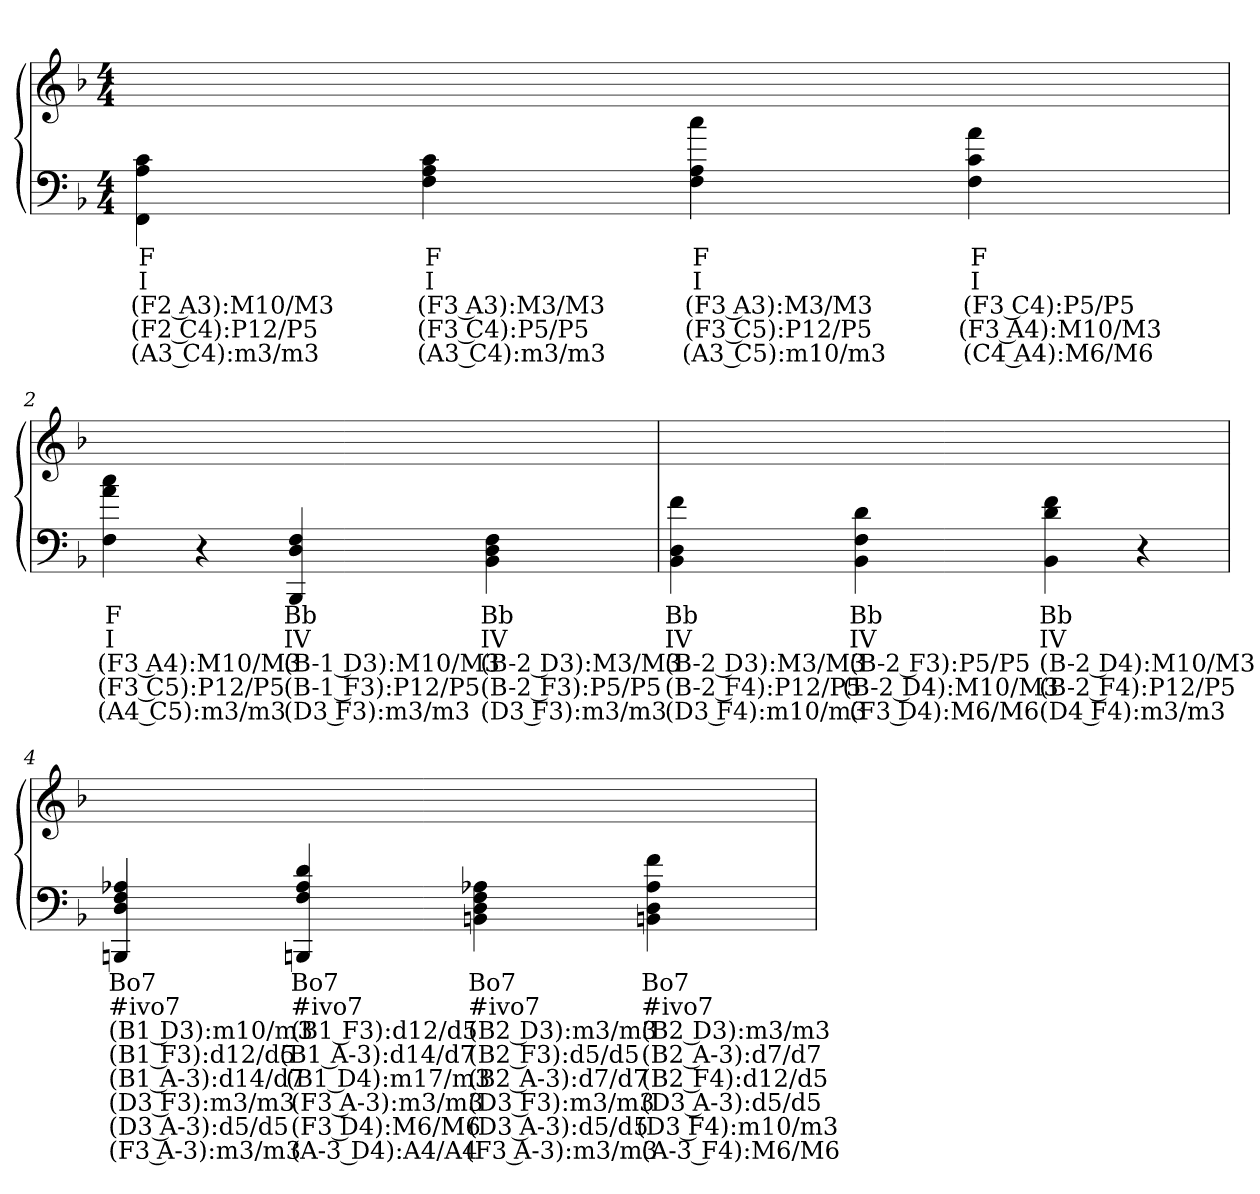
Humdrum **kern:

**kern	**text	**text	**text	**text	**text	**text	**text	**text	**kern
*part2	*part2	*part2	*part2	*part2	*part2	*part2	*part2	*part2	*part1
*staff2	*staff2	*staff2	*staff2	*staff2	*staff2	*staff2	*staff2	*staff2	*staff1
*clefF4	*	*	*	*	*	*	*	*	*clefG2
*k[b-]	*	*	*	*	*	*	*	*	*k[b-]
*F:	*	*	*	*	*	*	*	*	*F:
*M4/4	*	*	*	*	*	*	*	*	*M4/4
*MM60	*	*	*	*	*	*	*	*	*MM60
=1	=1	=1	=1	=1	=1	=1	=1	=1	=1
4FF 4A 4c	F	I	(F2 A3):M10/M3	(F2 C4):P12/P5	(A3 C4):m3/m3	.	.	.	1ryy
4F 4A 4c	F	I	(F3 A3):M3/M3	(F3 C4):P5/P5	(A3 C4):m3/m3	.	.	.	.
4F 4A 4cc	F	I	(F3 A3):M3/M3	(F3 C5):P12/P5	(A3 C5):m10/m3	.	.	.	.
4F 4c 4a	F	I	(F3 C4):P5/P5	(F3 A4):M10/M3	(C4 A4):M6/M6	.	.	.	.
=2	=2	=2	=2	=2	=2	=2	=2	=2	=2
4F 4a 4cc	F	I	(F3 A4):M10/M3	(F3 C5):P12/P5	(A4 C5):m3/m3	.	.	.	1ryy
4r	.	.	.	.	.	.	.	.	.
4BBB- 4D 4F	Bb	IV	(B-1 D3):M10/M3	(B-1 F3):P12/P5	(D3 F3):m3/m3	.	.	.	.
4BB- 4D 4F	Bb	IV	(B-2 D3):M3/M3	(B-2 F3):P5/P5	(D3 F3):m3/m3	.	.	.	.
=3	=3	=3	=3	=3	=3	=3	=3	=3	=3
4BB- 4D 4f	Bb	IV	(B-2 D3):M3/M3	(B-2 F4):P12/P5	(D3 F4):m10/m3	.	.	.	1ryy
4BB- 4F 4d	Bb	IV	(B-2 F3):P5/P5	(B-2 D4):M10/M3	(F3 D4):M6/M6	.	.	.	.
4BB- 4d 4f	Bb	IV	(B-2 D4):M10/M3	(B-2 F4):P12/P5	(D4 F4):m3/m3	.	.	.	.
4r	.	.	.	.	.	.	.	.	.
=4	=4	=4	=4	=4	=4	=4	=4	=4	=4
4BBBn 4D 4F 4A-X	Bo7	#ivo7	(B1 D3):m10/m3	(B1 F3):d12/d5	(B1 A-3):d14/d7	(D3 F3):m3/m3	(D3 A-3):d5/d5	(F3 A-3):m3/m3	1ryy
4BBBn 4F 4A- 4d	Bo7	#ivo7	(B1 F3):d12/d5	(B1 A-3):d14/d7	(B1 D4):m17/m3	(F3 A-3):m3/m3	(F3 D4):M6/M6	(A-3 D4):A4/A4	.
4BBn 4D 4F 4A-X	Bo7	#ivo7	(B2 D3):m3/m3	(B2 F3):d5/d5	(B2 A-3):d7/d7	(D3 F3):m3/m3	(D3 A-3):d5/d5	(F3 A-3):m3/m3	.
4BBn 4D 4A- 4f	Bo7	#ivo7	(B2 D3):m3/m3	(B2 A-3):d7/d7	(B2 F4):d12/d5	(D3 A-3):d5/d5	(D3 F4):m10/m3	(A-3 F4):M6/M6	.
=	=	=	=	=	=	=	=	=	=
*-	*-	*-	*-	*-	*-	*-	*-	*-	*-
